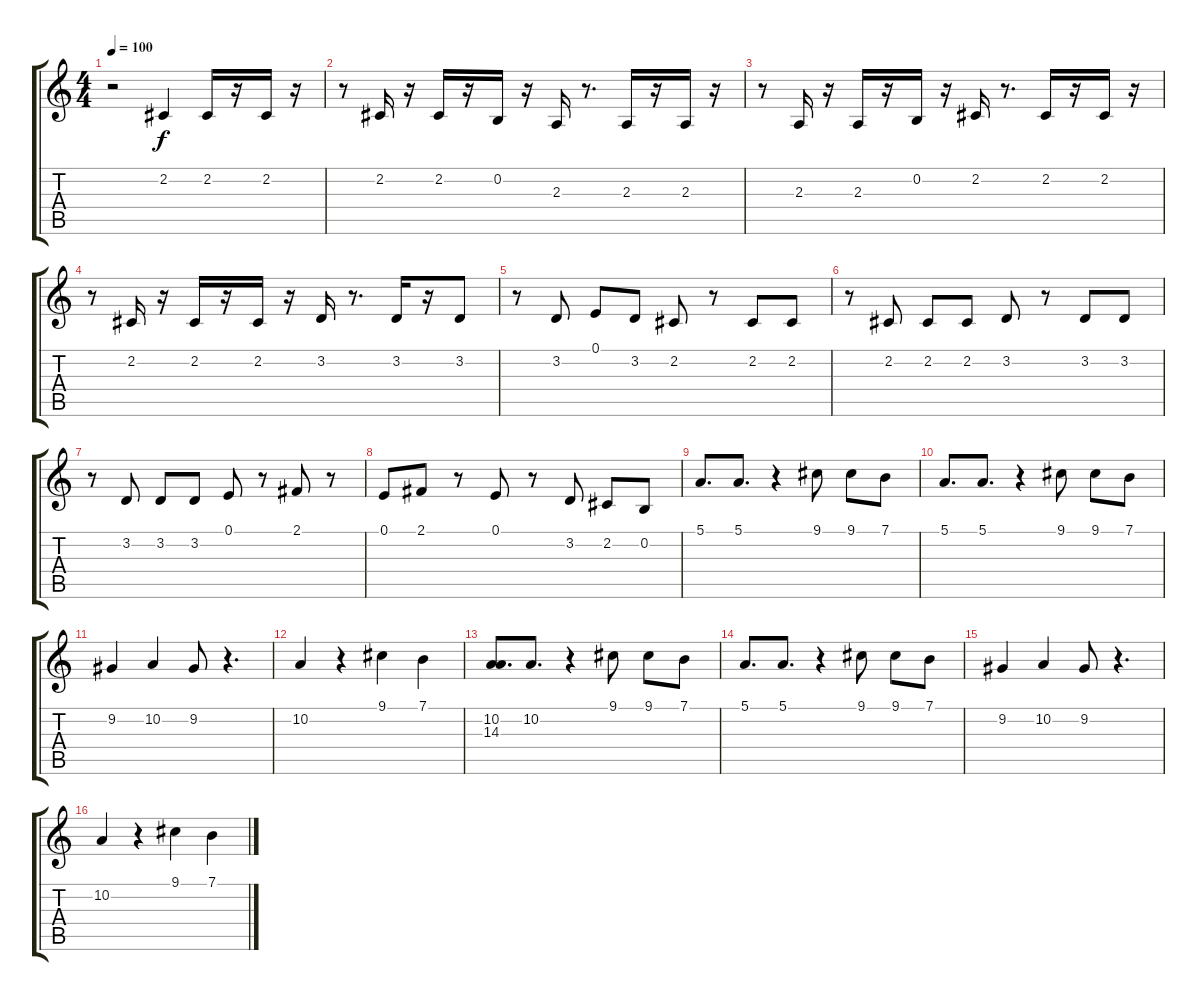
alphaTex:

\track "" {instrument trumpet}
\staff {score tabs}
\tuning (E4 B3 G3 D3 A2 E2) {hide}
\ts (4 4)
\tempo 100
\clef g2
\ks c
r.2{dy f instrument trumpet} 2.2.4 2.2.16 r.16 2.2.16 r.16 |
r.8 2.2.16 r.16 2.2.16 r.16 0.2.16 r.16 2.3.16 r.8{d} 2.3.16 r.16 2.3.16 r.16 |
r.8 2.3.16 r.16 2.3.16 r.16 0.2.16 r.16 2.2.16 r.8{d} 2.2.16 r.16 2.2.16 r.16 |
r.8 2.2.16 r.16 2.2.16 r.16 2.2.16 r.16 3.2.16 r.8{d} 3.2.16 r.16 3.2.8 |
r.8 3.2.8 0.1.8 3.2.8 2.2.8 r.8 2.2.8 2.2.8 |
r.8 2.2.8 2.2.8 2.2.8 3.2.8 r.8 3.2.8 3.2.8 |
r.8 3.2.8 3.2.8 3.2.8 0.1.8 r.8 2.1.8 r.8 |
0.1.8 2.1.8 r.8 0.1.8 r.8 3.2.8 2.2.8 0.2.8 |
5.1.8{d} 5.1.8{d} r.4 9.1.8 9.1.8 7.1.8 |
5.1.8{d} 5.1.8{d} r.4 9.1.8 9.1.8 7.1.8 |
9.2.4 10.2.4 9.2.8 r.4{d} |
10.2.4 r.4 9.1.4 7.1.4 |
(10.2 14.3).8{d} 10.2.8{d} r.4 9.1.8 9.1.8 7.1.8 |
5.1.8{d} 5.1.8{d} r.4 9.1.8 9.1.8 7.1.8 |
9.2.4 10.2.4 9.2.8 r.4{d} |
10.2.4 r.4 9.1.4 7.1.4
